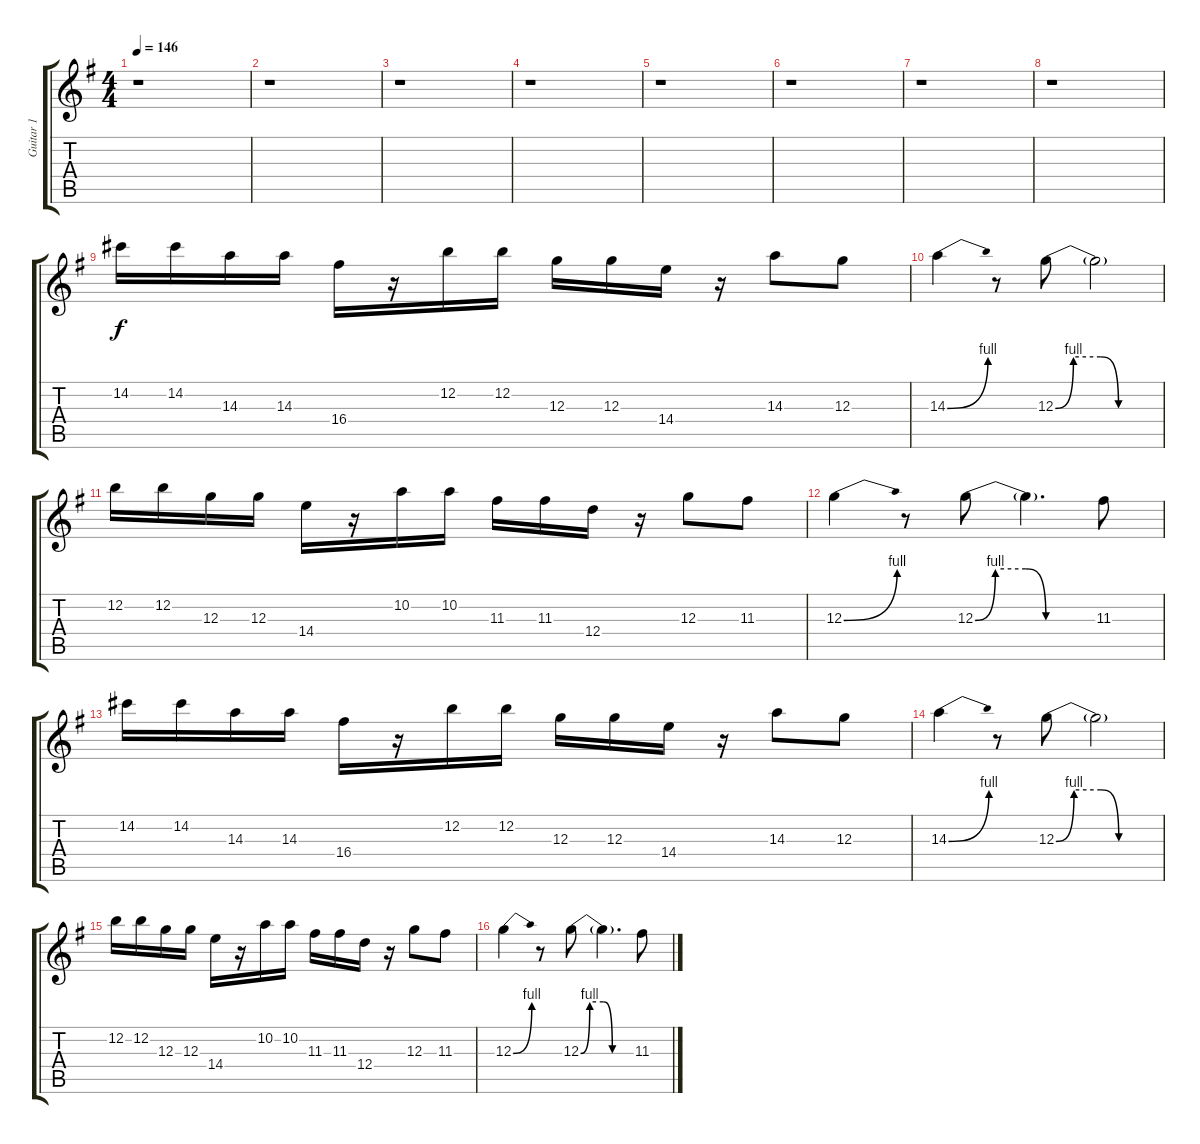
\track ("Guitar 1" "Guitar 1") {instrument overdrivenguitar}
\staff {score tabs}
\tuning (E4 B3 G3 D3 A2 E2) {hide}
\ts (4 4)
\tempo 146
\clef g2
\ks g
r.1{dy f} |
r.1 |
r.1 |
r.1 |
r.1 |
r.1 |
r.1 |
r.1 |
14.2.16 14.2.16 14.3.16 14.3.16 16.4.16 r.16 12.2.16 12.2.16 12.3.16 12.3.16 14.4.16 r.16 14.3.8 12.3.8 |
14.3{be (bend 0 0 60 4)}.4 r.8 12.3{be (custom 0 0 10 4 25 4 35 0 45 0 60 0)}.8 12.3{t}.2 |
12.2.16 12.2.16 12.3.16 12.3.16 14.4.16 r.16 10.2.16 10.2.16 11.3.16 11.3.16 12.4.16 r.16 12.3.8 11.3.8 |
12.3{be (bend 0 0 60 4)}.4 r.8 12.3{be (custom 0 0 10 4 25 4 35 0 45 0 60 0)}.8 12.3{t}.4{d} 11.3.8 |
14.2.16 14.2.16 14.3.16 14.3.16 16.4.16 r.16 12.2.16 12.2.16 12.3.16 12.3.16 14.4.16 r.16 14.3.8 12.3.8 |
14.3{be (bend 0 0 60 4)}.4 r.8 12.3{be (custom 0 0 10 4 25 4 35 0 45 0 60 0)}.8 12.3{t}.2 |
12.2.16 12.2.16 12.3.16 12.3.16 14.4.16 r.16 10.2.16 10.2.16 11.3.16 11.3.16 12.4.16 r.16 12.3.8 11.3.8 |
12.3{be (bend 0 0 60 4)}.4 r.8 12.3{be (custom 0 0 10 4 25 4 35 0 45 0 60 0)}.8 12.3{t}.4{d} 11.3.8
